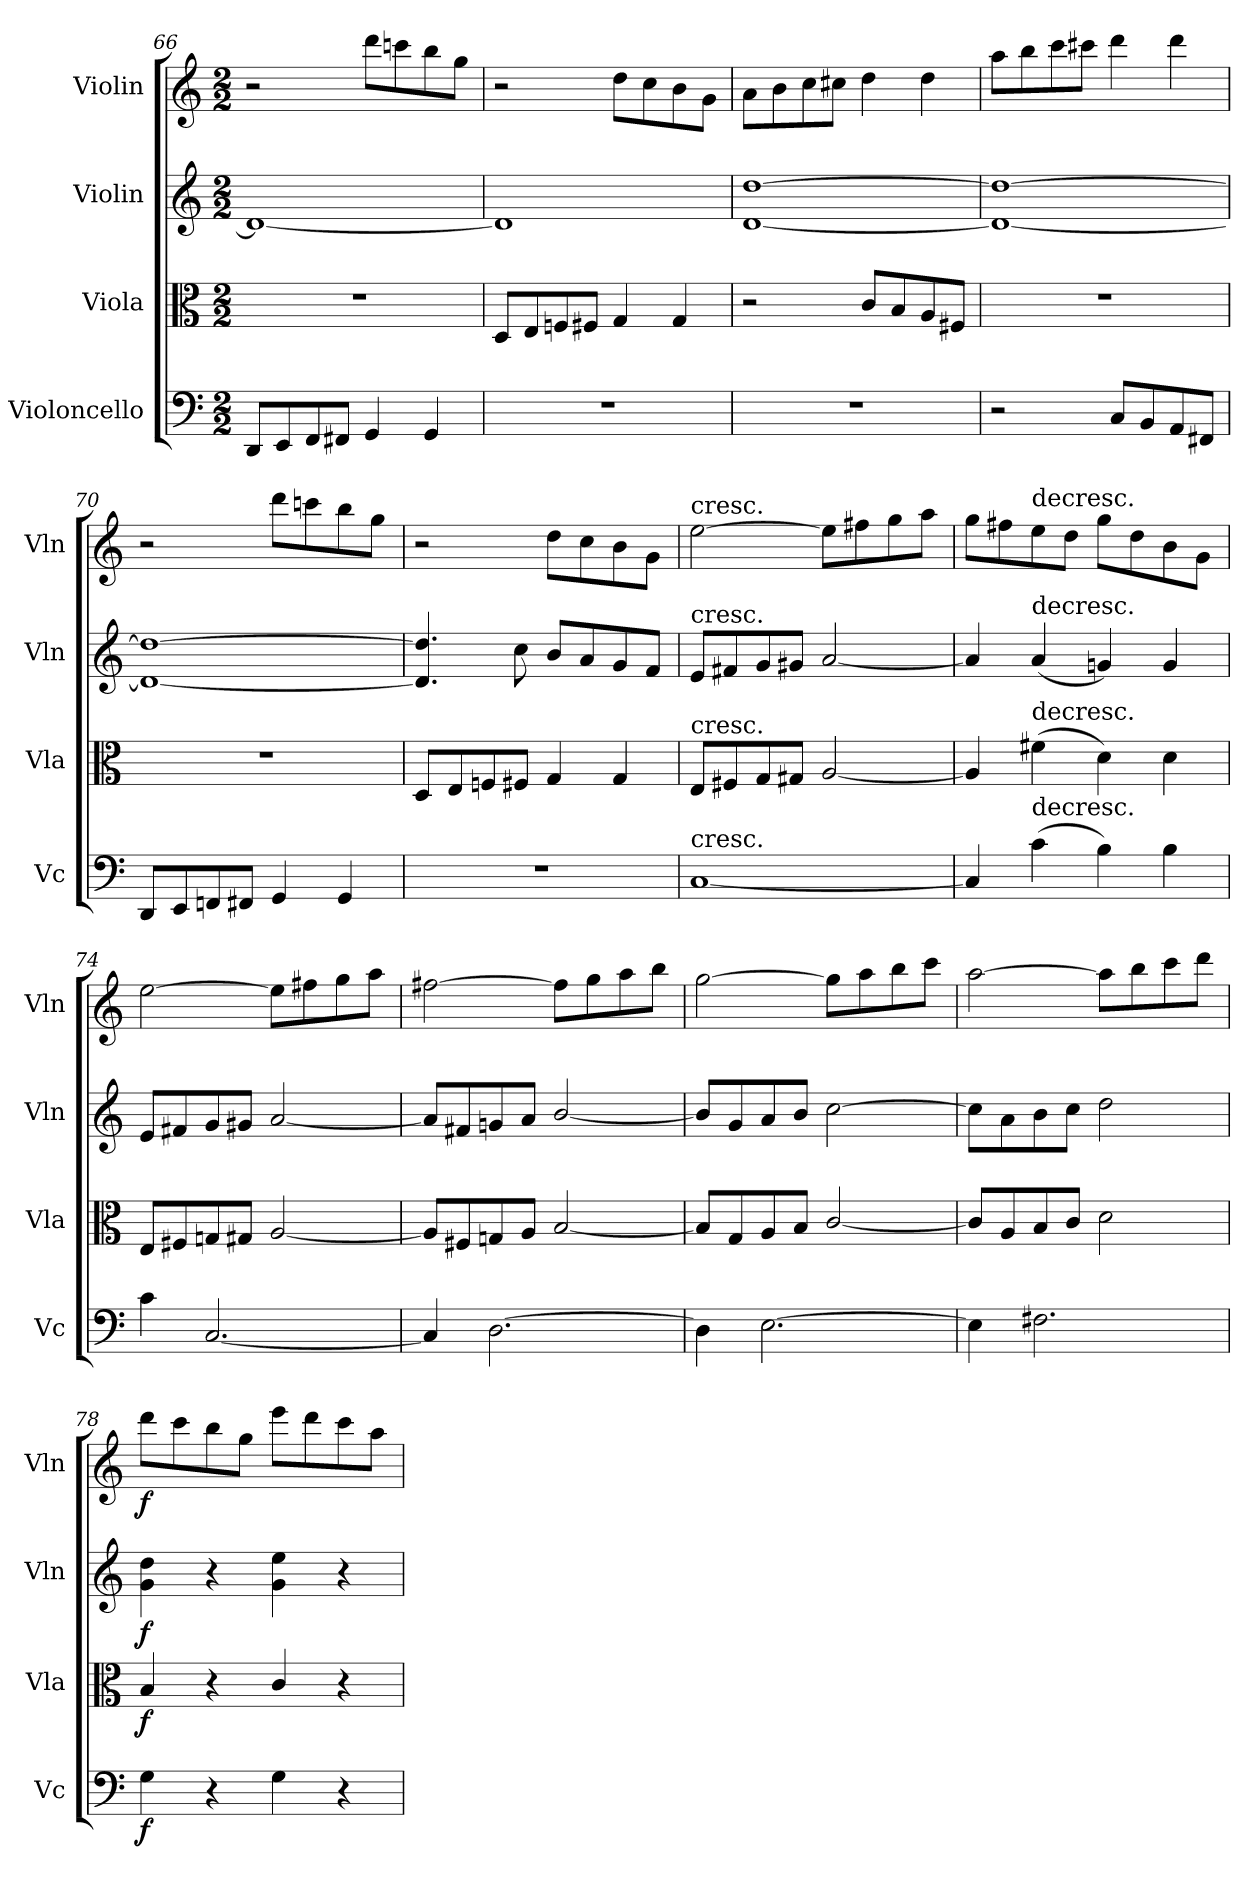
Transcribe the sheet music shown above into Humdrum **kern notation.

**kern	**dynam	**kern	**dynam	**kern	**dynam	**kern	**dynam
*part4	*part4	*part3	*part3	*part2	*part2	*part1	*part1
*staff4	*staff4	*staff3	*staff3	*staff2	*staff2	*staff1	*staff1
*I"Violoncello	*	*I"Viola	*	*I"Violin	*	*I"Violin	*
*I'Vc	*	*I'Vla	*	*I'Vln	*	*I'Vln	*
*clefF4	*	*clefC3	*	*clefG2	*	*clefG2	*
*k[]	*	*k[]	*	*k[]	*	*k[]	*
*C:	*	*C:	*	*C:	*	*C:	*
*M2/2	*	*M2/2	*	*M2/2	*	*M2/2	*
=66	=66	=66	=66	=66	=66	=66	=66
8DD/L	.	1r	.	1d_	.	2r	.
8EE/	.	.	.	.	.	.	.
8FF/	.	.	.	.	.	.	.
8FF#X/J	.	.	.	.	.	.	.
4GG/	.	.	.	.	.	8ddd\L	.
.	.	.	.	.	.	8cccn\	.
4GG/	.	.	.	.	.	8bb\	.
.	.	.	.	.	.	8gg\J	.
=67	=67	=67	=67	=67	=67	=67	=67
1r	.	8D/L	.	1d]	.	2r	.
.	.	8E/	.	.	.	.	.
.	.	8Fn/	.	.	.	.	.
.	.	8F#X/J	.	.	.	.	.
.	.	4G/	.	.	.	8dd\L	.
.	.	.	.	.	.	8cc\	.
.	.	4G/	.	.	.	8b\	.
.	.	.	.	.	.	8g\J	.
=68	=68	=68	=68	=68	=68	=68	=68
1r	.	2r	.	[1d [1dd	.	8a\L	.
.	.	.	.	.	.	8b\	.
.	.	.	.	.	.	8cc\	.
.	.	.	.	.	.	8cc#X\J	.
.	.	8c/L	.	.	.	4dd\	.
.	.	8B/	.	.	.	.	.
.	.	8A/	.	.	.	4dd\	.
.	.	8F#X/J	.	.	.	.	.
=69	=69	=69	=69	=69	=69	=69	=69
2r	.	1r	.	1d_ 1dd_	.	8aa\L	.
.	.	.	.	.	.	8bb\	.
.	.	.	.	.	.	8ccc\	.
.	.	.	.	.	.	8ccc#X\J	.
8C/L	.	.	.	.	.	4ddd\	.
8BB/	.	.	.	.	.	.	.
8AA/	.	.	.	.	.	4ddd\	.
8FF#X/J	.	.	.	.	.	.	.
=70	=70	=70	=70	=70	=70	=70	=70
8DD/L	.	1r	.	1d_ 1dd_	.	2r	.
8EE/	.	.	.	.	.	.	.
8FFn/	.	.	.	.	.	.	.
8FF#X/J	.	.	.	.	.	.	.
4GG/	.	.	.	.	.	8ddd\L	.
.	.	.	.	.	.	8cccn\	.
4GG/	.	.	.	.	.	8bb\	.
.	.	.	.	.	.	8gg\J	.
=71	=71	=71	=71	=71	=71	=71	=71
1r	.	8D/L	.	4.d]/ 4.dd]/	.	2r	.
.	.	8E/	.	.	.	.	.
.	.	8Fn/	.	.	.	.	.
.	.	8F#X/J	.	8cc\	.	.	.
.	.	4G/	.	8b/L	.	8dd\L	.
.	.	.	.	8a/	.	8cc\	.
.	.	4G/	.	8g/	.	8b\	.
.	.	.	.	8f/J	.	8g\J	.
=72	=72	=72	=72	=72	=72	=72	=72
!	!	!	!	!	!	!LO:TX:t=cresc.	!
!	!	!	!	!LO:TX:t=cresc.	!	!	!
!	!	!LO:TX:t=cresc.	!	!	!	!	!
!LO:TX:t=cresc.	!	!	!	!	!	!	!
[1C	.	8E/L	.	8e/L	.	[2ee\	.
.	.	8F#X/	.	8f#X/	.	.	.
.	.	8G/	.	8g/	.	.	.
.	.	8G#X/J	.	8g#X/J	.	.	.
.	.	[2A/	.	[2a/	.	8ee\L]	.
.	.	.	.	.	.	8ff#X\	.
.	.	.	.	.	.	8gg\	.
.	.	.	.	.	.	8aa\J	.
=73	=73	=73	=73	=73	=73	=73	=73
4C/]	.	4A/]	.	4a/]	.	8gg\L	.
.	.	.	.	.	.	8ff#X\	.
!	!	!	!	!	!	!LO:TX:t=decresc.	!
!	!	!	!	!LO:TX:t=decresc.	!	!	!
!	!	!LO:TX:t=decresc.	!	!	!	!	!
!LO:TX:t=decresc.	!	!	!	!	!	!	!
(4c\	.	(4f#X\	.	(4a/	.	8ee\	.
.	.	.	.	.	.	8dd\J	.
4B\)	.	4d\)	.	4gn/)	.	8gg\L	.
.	.	.	.	.	.	8dd\	.
4B\	.	4d\	.	4g/	.	8b\	.
.	.	.	.	.	.	8g\J	.
=74	=74	=74	=74	=74	=74	=74	=74
4c\	.	8E/L	.	8e/L	.	[2ee\	.
.	.	8F#X/	.	8f#X/	.	.	.
[2.C/	.	8Gn/	.	8g/	.	.	.
.	.	8G#X/J	.	8g#X/J	.	.	.
.	.	[2A/	.	[2a/	.	8ee\L]	.
.	.	.	.	.	.	8ff#X\	.
.	.	.	.	.	.	8gg\	.
.	.	.	.	.	.	8aa\J	.
=75	=75	=75	=75	=75	=75	=75	=75
4C/]	.	8A/L]	.	8a/L]	.	[2ff#X\	.
.	.	8F#X/	.	8f#X/	.	.	.
[2.D\	.	8Gn/	.	8gn/	.	.	.
.	.	8A/J	.	8a/J	.	.	.
.	.	[2B/	.	[2b/	.	8ff#\L]	.
.	.	.	.	.	.	8gg\	.
.	.	.	.	.	.	8aa\	.
.	.	.	.	.	.	8bb\J	.
=76	=76	=76	=76	=76	=76	=76	=76
4D\]	.	8B/L]	.	8b/L]	.	[2gg\	.
.	.	8G/	.	8g/	.	.	.
[2.E\	.	8A/	.	8a/	.	.	.
.	.	8B/J	.	8b/J	.	.	.
.	.	[2c/	.	[2cc\	.	8gg\L]	.
.	.	.	.	.	.	8aa\	.
.	.	.	.	.	.	8bb\	.
.	.	.	.	.	.	8ccc\J	.
=77	=77	=77	=77	=77	=77	=77	=77
4E\]	.	8c/L]	.	8cc\L]	.	[2aa\	.
.	.	8A/	.	8a\	.	.	.
2.F#X\	.	8B/	.	8b\	.	.	.
.	.	8c/J	.	8cc\J	.	.	.
.	.	2d\	.	2dd\	.	8aa\L]	.
.	.	.	.	.	.	8bb\	.
.	.	.	.	.	.	8ccc\	.
.	.	.	.	.	.	8ddd\J	.
=78	=78	=78	=78	=78	=78	=78	=78
4G\	f	4B/	f	4g\ 4dd\	f	8ddd\L	f
.	.	.	.	.	.	8ccc\	.
4r	.	4r	.	4r	.	8bb\	.
.	.	.	.	.	.	8gg\J	.
4G\	.	4c/	.	4g\ 4ee\	.	8eee\L	.
.	.	.	.	.	.	8ddd\	.
4r	.	4r	.	4r	.	8ccc\	.
.	.	.	.	.	.	8aa\J	.
=	=	=	=	=	=	=	=
*-	*-	*-	*-	*-	*-	*-	*-
